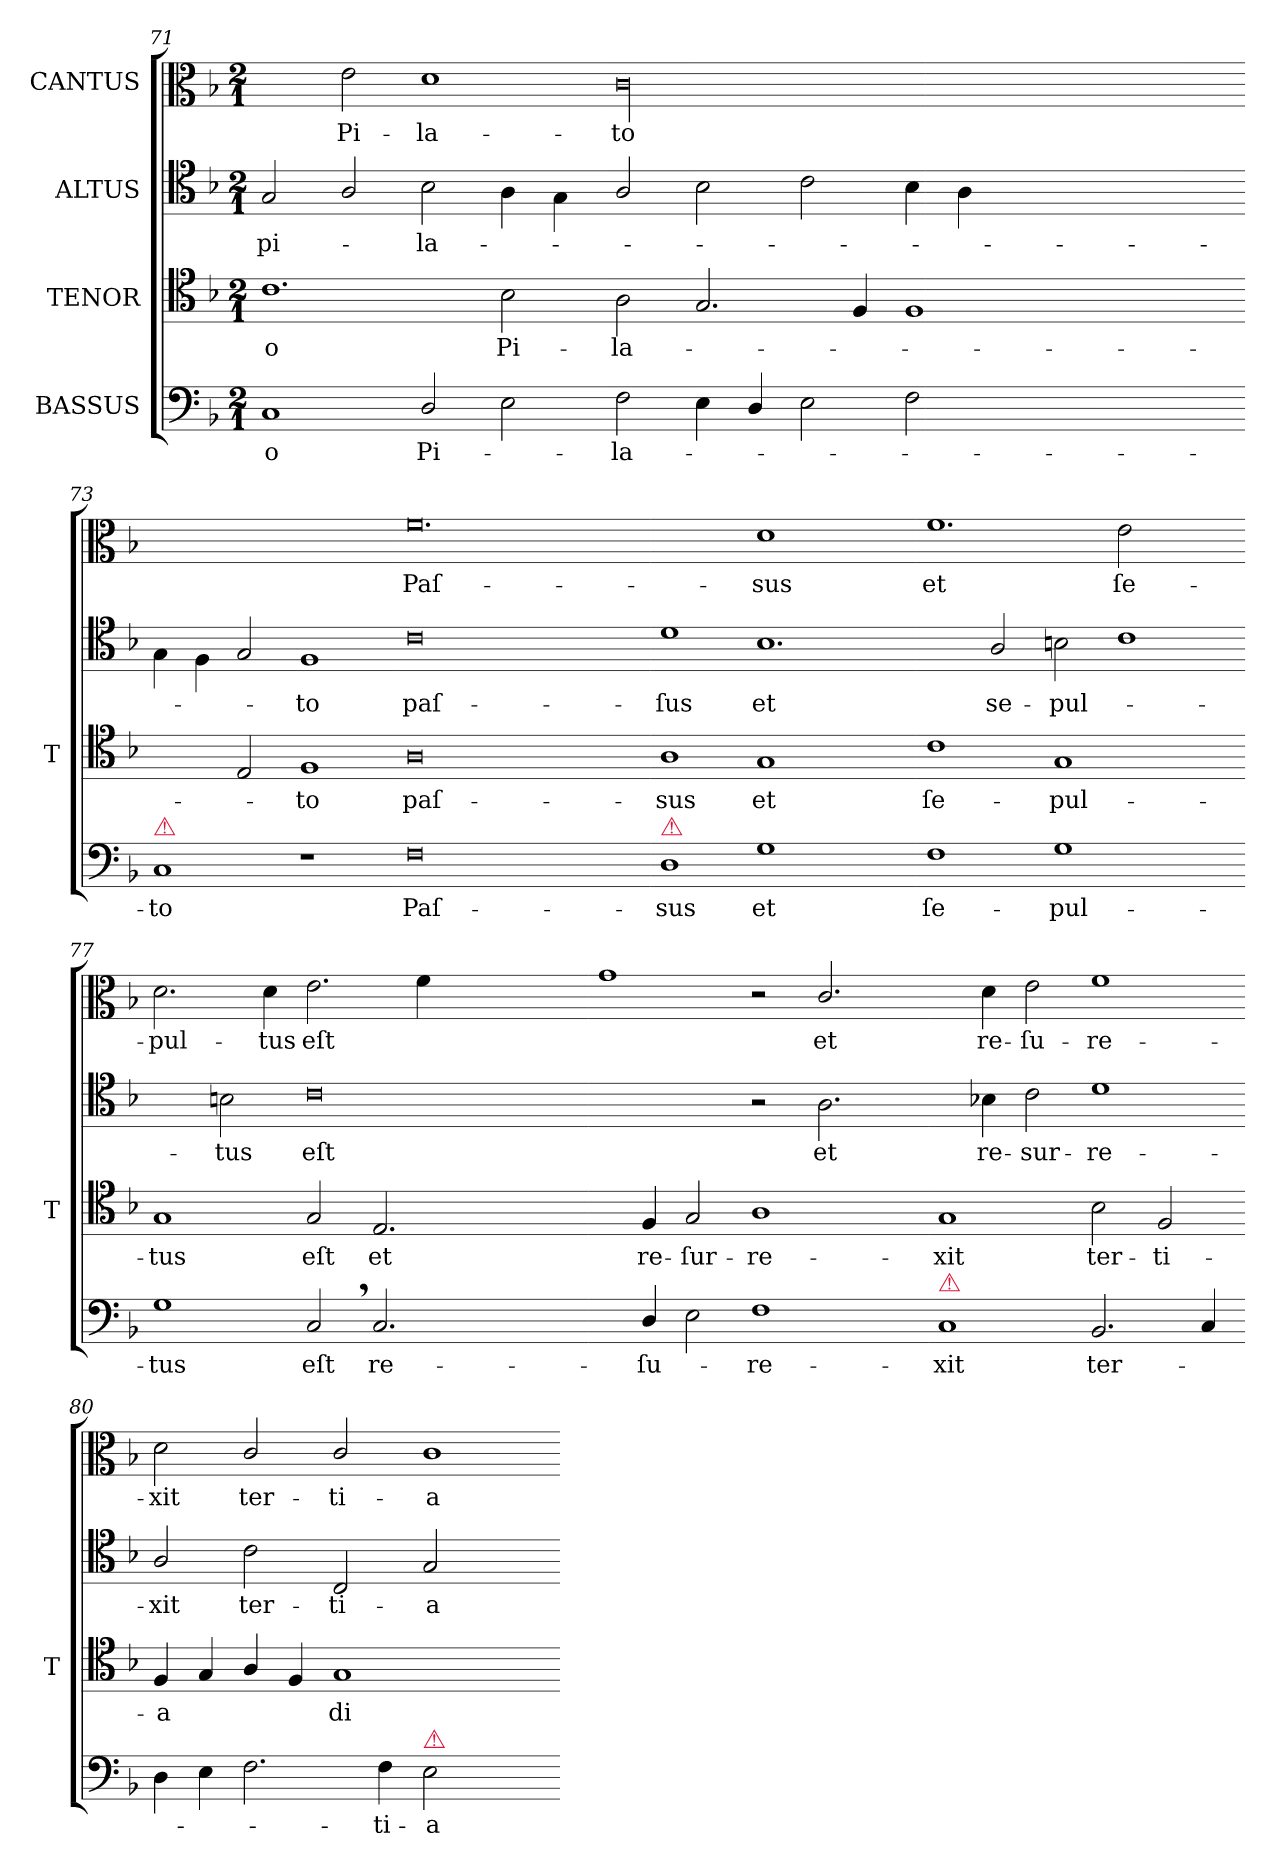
**kern	**text	**kern	**text	**kern	**text	**kern	**text
*part4	*part4	*part3	*part3	*part2	*part2	*part1	*part1
*staff4	*staff4	*staff3	*staff3	*staff2	*staff2	*staff1	*staff1
*I"BASSUS	*	*I"TENOR	*	*I"ALTUS	*	*I"CANTUS	*
*	*	*I'T	*	*	*	*	*
*clefF4	*	*clefC4	*	*clefC4	*	*clefC3	*
*k[b-]	*	*k[b-]	*	*k[b-]	*	*k[b-]	*
*M2/1	*	*M2/1	*	*M2/1	*	*M2/1	*
=71	=71	=71	=71	=71	=71	=71	=71
1C	-o	1.c	-o	2G/	pi-	2ryy	.
.	.	.	.	2A/	.	2e\	Pi-
2D/	Pi-	.	.	2B-\	-la-	1d	-la-
2E\	.	2B-\	Pi-	4A\	.	.	.
.	.	.	.	4G\	.	.	.
=72-	=72-	=72-	=72-	=72-	=72-	=72-	=72-
2F\	-la-	2A\	-la-	2A/	.	00c	-to
4E\	.	2.G/	.	2B-\	.	.	.
4D/	.	.	.	.	.	.	.
2E\	.	.	.	2c\	.	.	.
.	.	4F/	.	.	.	.	.
2F\	.	1F/	.	4B-\	.	.	.
.	.	.	.	4A\	.	.	.
0ryy	.	.	.	0ryy	.	.	.
.	.	1.ryy	.	.	.	.	.
=73-	=73-	=73-	=73-	=73-	=73-	=73-	=73-
!LO:TX:a:color=crimson:t=⚠	!	!	!	!	!	!	!
1C	-to	2ryy	.	4G\	.	0ryy	.
.	.	.	.	4F\	.	.	.
.	.	2E/	.	2G/	.	.	.
1r	.	1F	-to	1F	-to	.	.
=74-	=74-	=74-	=74-	=74-	=74-	=74-	=74-
0F	Paſ-	0A	paſ-	0c	paſ-	0.f	Paſ-
1ryy	.	1ryy	.	1ryy	.	.	.
=75-	=75-	=75-	=75-	=75-	=75-	=75-	=75-
!LO:TX:a:color=crimson:t=⚠	!	!	!	!	!	!	!
1D	-sus	1A	-sus	1d	-ſus	1ryy	.
1G	et	1G	et	1.B-	et	1d	-sus
2ryy	.	2ryy	.	.	.	2ryy	.
=76-	=76-	=76-	=76-	=76-	=76-	=76-	=76-
1F	ſe-	1c	ſe-	2ryy	.	1.f	et
.	.	.	.	2A/	se-	.	.
1G	-pul-	1G	-pul-	2Bn\	-pul-	.	.
.	.	.	.	1c\	.	2e\	ſe-
2ryy	.	2ryy	.	.	.	2ryy	.
=77-	=77-	=77-	=77-	=77-	=77-	=77-	=77-
1G	-tus	1G	-tus	2ryy	.	2.d\	-pul-
.	.	.	.	2Bn\	-tus	.	.
.	.	.	.	.	.	4d\	-tus
2C,/	eſt	2G/	eſt	0c	eſt	2.e\	eſt
2.C/	re-	2.E/	et	.	.	.	.
.	.	.	.	.	.	4f\	.
.	.	.	.	.	.	1ryy	.
2.ryy	.	2.ryy	.	.	.	.	.
=78-	=78-	=78-	=78-	=78-	=78-	=78-	=78-
4ryy	.	4ryy	.	1ryy	.	1g	.
4D/	-ſu-	4F/	re-	.	.	.	.
2E\	.	2G/	-ſur-	.	.	.	.
1F	-re-	1A	-re-	2r	.	2r	.
.	.	.	.	2.A\	et	2.c/	et
4ryy	.	4ryy	.	.	.	.	.
=79-	=79-	=79-	=79-	=79-	=79-	=79-	=79-
!LO:TX:a:color=crimson:t=⚠	!	!	!	!	!	!	!
1C	-xit	1G	-xit	4ryy	.	4ryy	.
.	.	.	.	4B-X\	re-	4d\	re-
.	.	.	.	2c\	-sur-	2e\	-ſu-
2.BB-/	ter-	2B-\	ter-	1d	-re-	1f	-re-
.	.	2F/	-ti-	.	.	.	.
4C/	.	.	.	.	.	.	.
=80-	=80-	=80-	=80-	=80-	=80-	=80-	=80-
4D\	.	4F/	-a	2A/	-xit	2d\	-xit
4E\	.	4G/	.	.	.	.	.
2.F\	.	4A/	.	2c\	ter-	2c/	ter-
.	.	4F/	.	.	.	.	.
.	.	1G	di-	2C/	-ti-	2c/	-ti-
4F\	-ti-	.	.	.	.	.	.
!LO:TX:a:color=crimson:t=⚠	!	!	!	!	!	!	!
2E\	-a	.	.	2G/	-a	1c\	-a
2ryy	.	2ryy	.	2ryy	.	.	.
=-	=-	=-	=-	=-	=-	=-	=-
*-	*-	*-	*-	*-	*-	*-	*-
